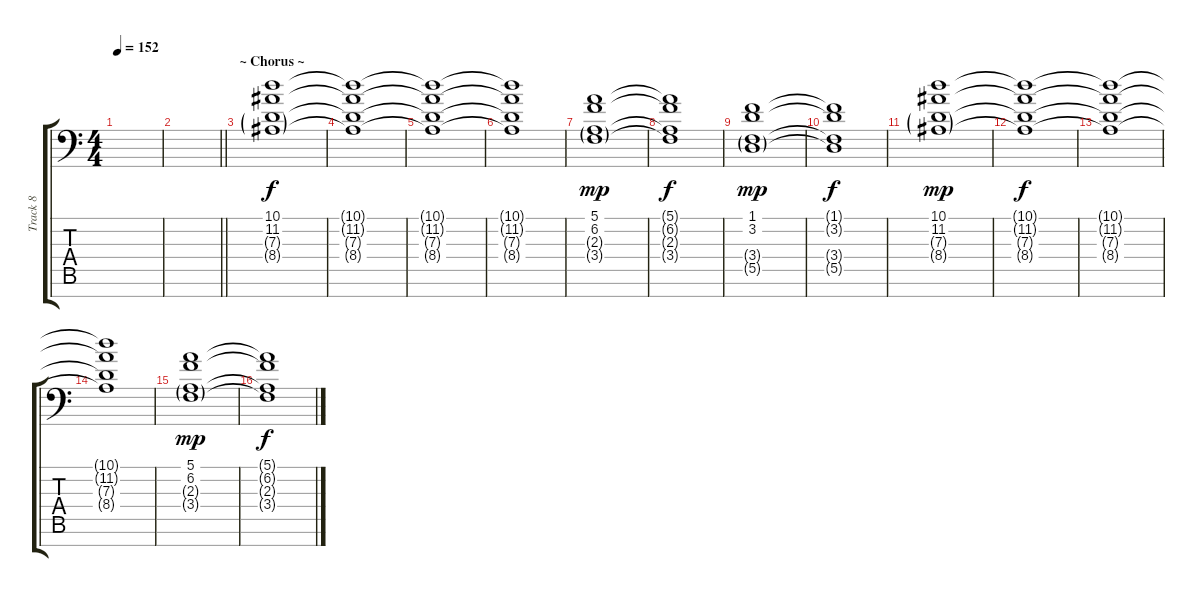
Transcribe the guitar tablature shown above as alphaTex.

\track ("Track 8" "Track 8") {instrument choiraahs}
\staff {score tabs}
\tuning (E4 B3 G3 D3 A2 E2 A1) {hide}
\ts (4 4)
\tempo 152
\clef f4
\ks c
|
\barLineRight lightlight
|
\section ("" "~ Chorus ~")
(10.1 11.2 7.3{g} 8.4{g}).1 |
(10.1{t} 11.2{t} 7.3{t} 8.4{t}).1{dy f} |
(10.1{t} 11.2{t} 7.3{t} 8.4{t}).1 |
(10.1{t} 11.2{t} 7.3{t} 8.4{t}).1 |
(5.1 6.2 2.3{g} 3.4{g}).1{dy mp} |
(5.1{t} 6.2{t} 2.3{t} 3.4{t}).1{dy f} |
(1.1 3.2 3.4{g} 5.5{g}).1{dy mp} |
(1.1{t} 3.2{t} 3.4{t} 5.5{t}).1{dy f} |
(10.1 11.2 7.3{g} 8.4{g}).1{dy mp} |
(10.1{t} 11.2{t} 7.3{t} 8.4{t}).1{dy f} |
(10.1{t} 11.2{t} 7.3{t} 8.4{t}).1 |
(10.1{t} 11.2{t} 7.3{t} 8.4{t}).1 |
(5.1 6.2 2.3{g} 3.4{g}).1{dy mp} |
(5.1{t} 6.2{t} 2.3{t} 3.4{t}).1{dy f}
